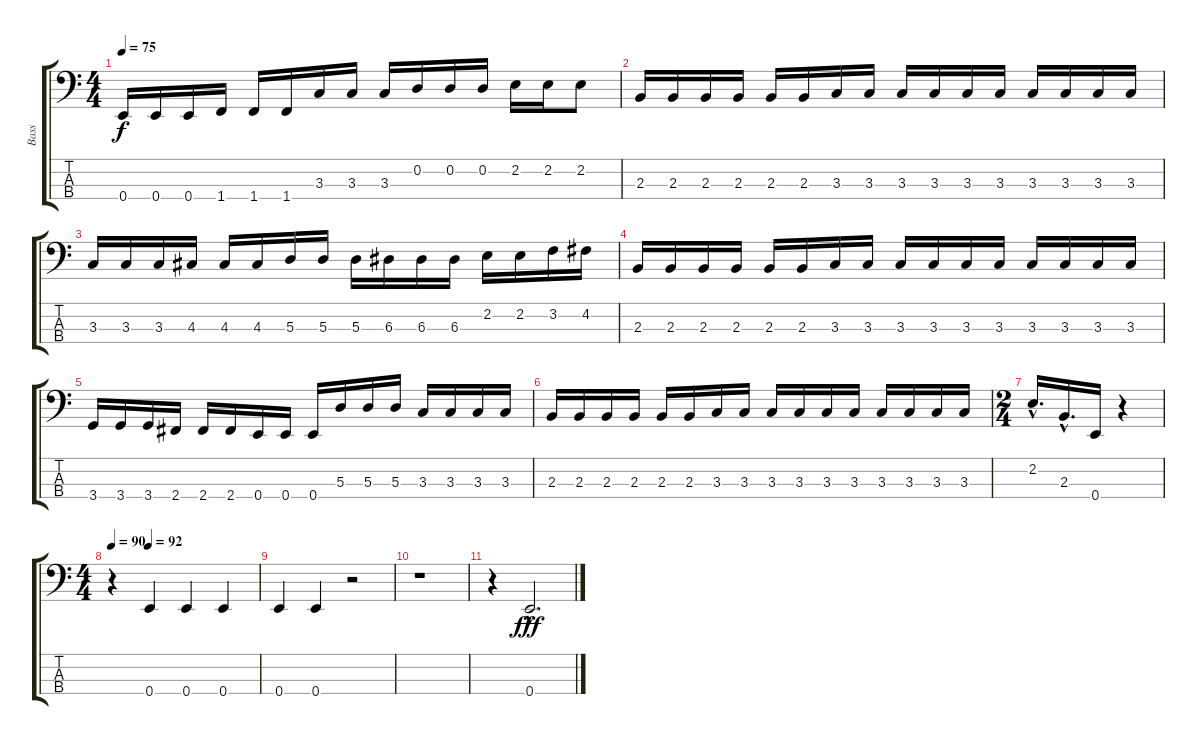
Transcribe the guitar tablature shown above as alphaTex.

\track ("Bass" "Bass") {instrument electricbassfinger}
\staff {score tabs}
\tuning (G2 D2 A1 E1) {hide}
\ts (4 4)
\tempo 75
\clef f4
\ks c
0.4.16{dy f} 0.4.16 0.4.16 1.4.16 1.4.16 1.4.16 3.3.16 3.3.16 3.3.16 0.2.16 0.2.16 0.2.16 2.2.16 2.2.16 2.2.8 |
2.3.16 2.3.16 2.3.16 2.3.16 2.3.16 2.3.16 3.3.16 3.3.16 3.3.16 3.3.16 3.3.16 3.3.16 3.3.16 3.3.16 3.3.16 3.3.16 |
3.3.16 3.3.16 3.3.16 4.3.16 4.3.16 4.3.16 5.3.16 5.3.16 5.3.16 6.3.16 6.3.16 6.3.16 2.2.16 2.2.16 3.2.16 4.2.16 |
2.3.16 2.3.16 2.3.16 2.3.16 2.3.16 2.3.16 3.3.16 3.3.16 3.3.16 3.3.16 3.3.16 3.3.16 3.3.16 3.3.16 3.3.16 3.3.16 |
3.4.16 3.4.16 3.4.16 2.4.16 2.4.16 2.4.16 0.4.16 0.4.16 0.4.16 5.3.16 5.3.16 5.3.16 3.3.16 3.3.16 3.3.16 3.3.16 |
2.3.16 2.3.16 2.3.16 2.3.16 2.3.16 2.3.16 3.3.16 3.3.16 3.3.16 3.3.16 3.3.16 3.3.16 3.3.16 3.3.16 3.3.16 3.3.16 |
\ts (2 4)
2.2{hac}.16{d} 2.3{hac}.16{d} 0.4.16 r.4 |
\ts (4 4)
\tempo 90
\tempo (92 0.25)
r.4 0.4.4 0.4.4 0.4.4 |
0.4.4 0.4.4 r.2 |
r.1 |
r.4 0.4{hac}.2{d dy fff}
